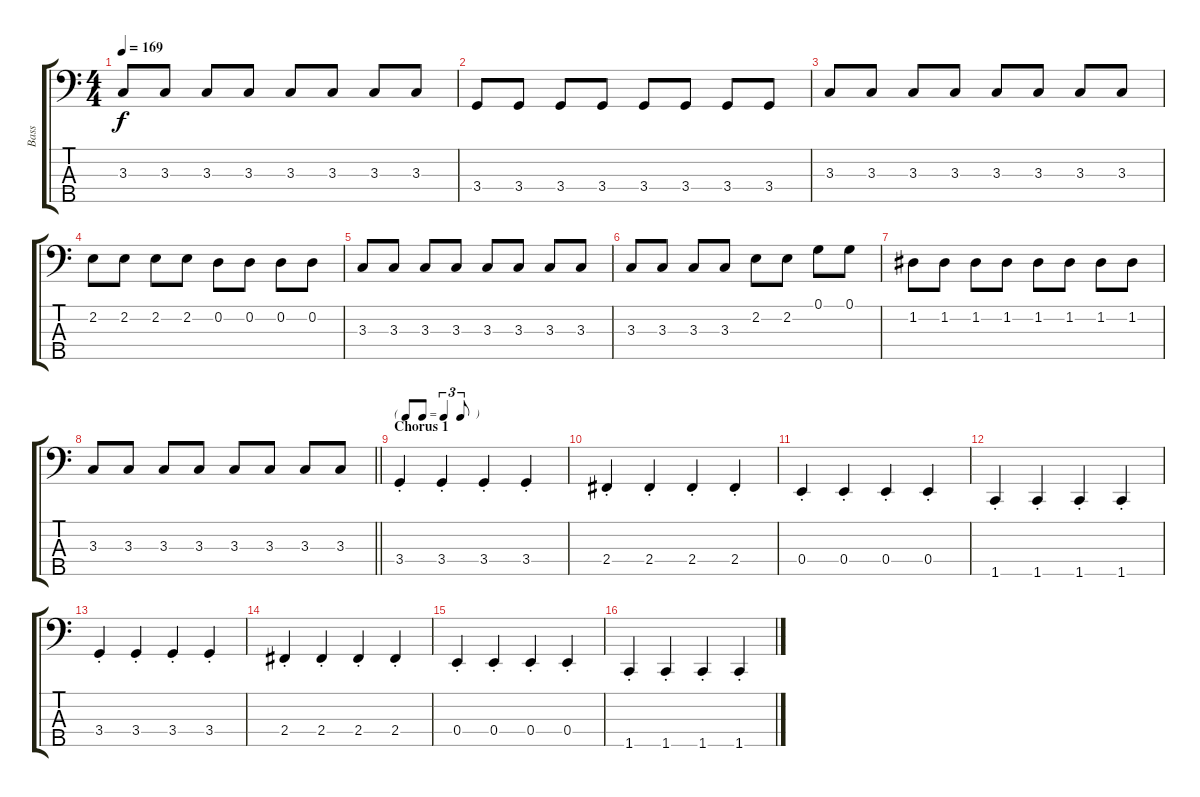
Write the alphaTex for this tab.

\track ("Bass" "Bass") {instrument electricbassfinger}
\staff {score tabs}
\tuning (G2 D2 A1 E1 B0) {hide}
\ts (4 4)
\tempo 169
\clef f4
\ks c
3.3.8{dy f} 3.3.8 3.3.8 3.3.8 3.3.8 3.3.8 3.3.8 3.3.8 |
3.4.8 3.4.8 3.4.8 3.4.8 3.4.8 3.4.8 3.4.8 3.4.8 |
3.3.8 3.3.8 3.3.8 3.3.8 3.3.8 3.3.8 3.3.8 3.3.8 |
2.2.8 2.2.8 2.2.8 2.2.8 0.2.8 0.2.8 0.2.8 0.2.8 |
3.3.8 3.3.8 3.3.8 3.3.8 3.3.8 3.3.8 3.3.8 3.3.8 |
3.3.8 3.3.8 3.3.8 3.3.8 2.2.8 2.2.8 0.1.8 0.1.8 |
1.2.8 1.2.8 1.2.8 1.2.8 1.2.8 1.2.8 1.2.8 1.2.8 |
\barLineRight lightlight
3.3.8 3.3.8 3.3.8 3.3.8 3.3.8 3.3.8 3.3.8 3.3.8 |
\tf triplet8th
\section ("" "Chorus 1")
3.4{st}.4 3.4{st}.4 3.4{st}.4 3.4{st}.4 |
2.4{st}.4 2.4{st}.4 2.4{st}.4 2.4{st}.4 |
0.4{st}.4 0.4{st}.4 0.4{st}.4 0.4{st}.4 |
1.5{st}.4 1.5{st}.4 1.5{st}.4 1.5{st}.4 |
3.4{st}.4 3.4{st}.4 3.4{st}.4 3.4{st}.4 |
2.4{st}.4 2.4{st}.4 2.4{st}.4 2.4{st}.4 |
0.4{st}.4 0.4{st}.4 0.4{st}.4 0.4{st}.4 |
1.5{st}.4 1.5{st}.4 1.5{st}.4 1.5{st}.4
